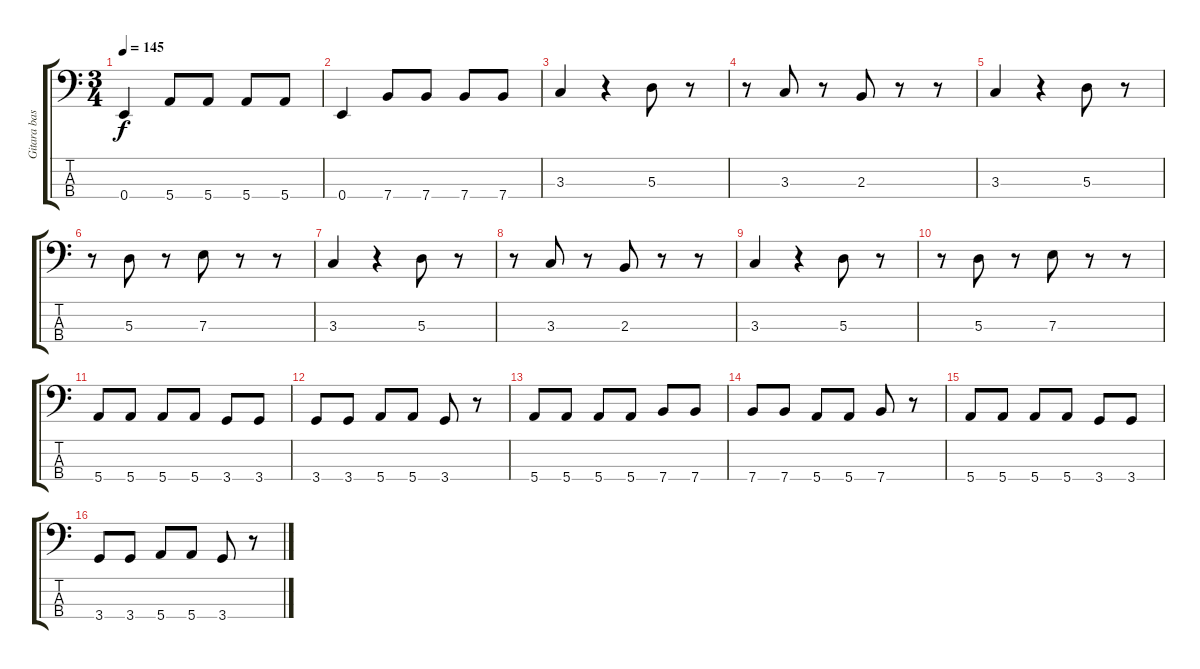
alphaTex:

\track ("Gitara basowa" "Gitara bas") {instrument electricbassfinger}
\staff {score tabs}
\tuning (G2 D2 A1 E1) {hide}
\ts (3 4)
\tempo 145
\clef f4
\ks c
0.4.4{dy f} 5.4.8 5.4.8 5.4.8 5.4.8 |
0.4.4 7.4.8 7.4.8 7.4.8 7.4.8 |
3.3.4 r.4 5.3.8 r.8 |
r.8 3.3.8 r.8 2.3.8 r.8 r.8 |
3.3.4 r.4 5.3.8 r.8 |
r.8 5.3.8 r.8 7.3.8 r.8 r.8 |
3.3.4 r.4 5.3.8 r.8 |
r.8 3.3.8 r.8 2.3.8 r.8 r.8 |
3.3.4 r.4 5.3.8 r.8 |
r.8 5.3.8 r.8 7.3.8 r.8 r.8 |
5.4.8 5.4.8 5.4.8 5.4.8 3.4.8 3.4.8 |
3.4.8 3.4.8 5.4.8 5.4.8 3.4.8 r.8 |
5.4.8 5.4.8 5.4.8 5.4.8 7.4.8 7.4.8 |
7.4.8 7.4.8 5.4.8 5.4.8 7.4.8 r.8 |
5.4.8 5.4.8 5.4.8 5.4.8 3.4.8 3.4.8 |
3.4.8 3.4.8 5.4.8 5.4.8 3.4.8 r.8
